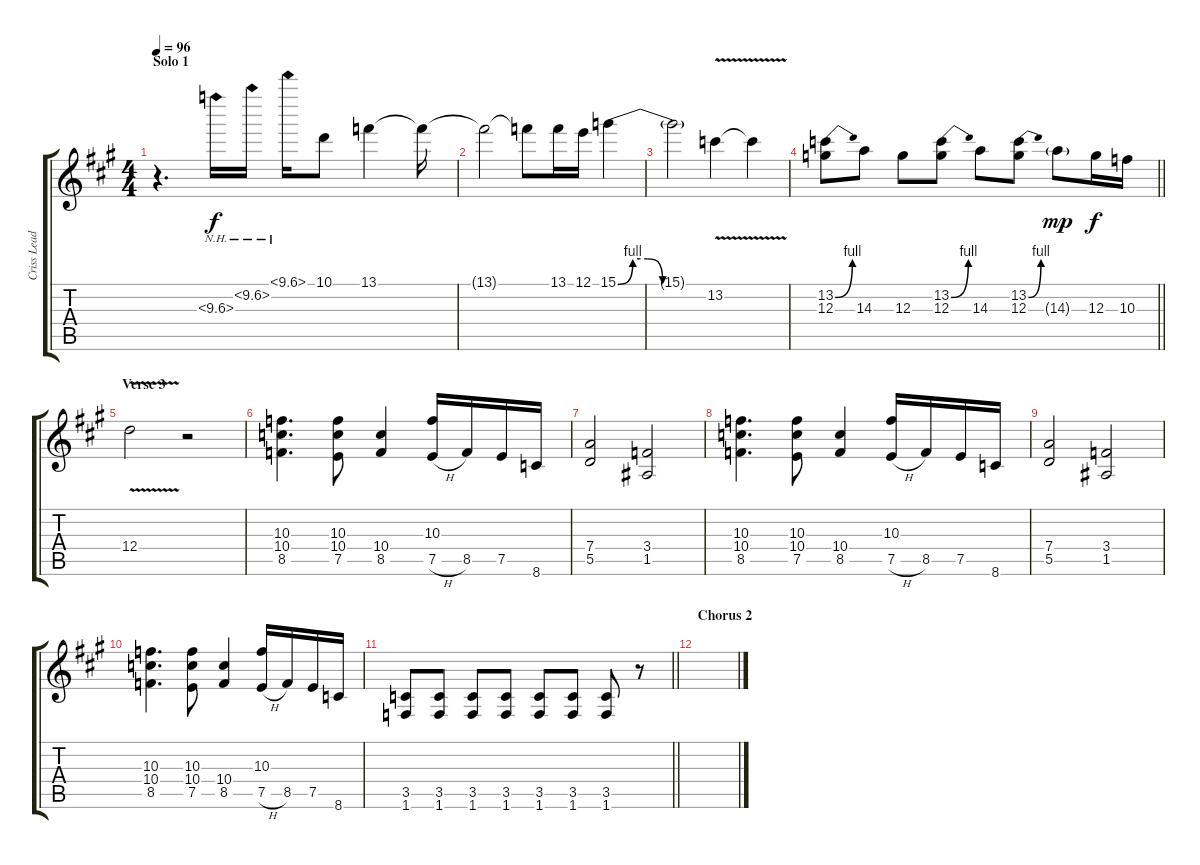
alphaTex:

\track ("Criss Lead [Electric]" "Criss Lead") {instrument distortionguitar}
\staff {score tabs}
\tuning (E4 B3 G3 D3 A2 E2) {hide}
\ts (4 4)
\section ("" "Solo 1")
\tempo 96
\clef g2
\ks a
r.4{d dy f} 10.3{nh}.16 10.2{nh}.16 10.1{nh}.16 10.1.8 13.1.4 13.1{t}.16 |
13.1{t}.2 13.1{t}.8 13.1.16 12.1.16 15.1{be (custom 0 0 10 4 20 4 30 0 60 0)}.4 |
15.1{t}.2 13.2{v}.4 13.2{t}.4 |
\barLineRight lightlight
(13.2{be (bend 0 0 60 4)} 12.3).8 14.3.8 12.3.8 (13.2{be (bend 0 0 60 4)} 12.3).8 14.3.8 (13.2{be (bend 0 0 60 4)} 12.3).8 14.3{g}.8{dy mp} 12.3.16{dy f} 10.3.16 |
\section ("" "Verse 3")
12.4{v}.2 r.2 |
(10.3 10.4 8.5).4{d} (10.3 10.4 7.5).8 (10.4 8.5).4 (10.3 7.5{h}).16 8.5.16 7.5.16 8.6.16 |
(7.4 5.5).2 (3.4 1.5).2 |
(10.3 10.4 8.5).4{d} (10.3 10.4 7.5).8 (10.4 8.5).4 (10.3 7.5{h}).16 8.5.16 7.5.16 8.6.16 |
(7.4 5.5).2 (3.4 1.5).2 |
(10.3 10.4 8.5).4{d} (10.3 10.4 7.5).8 (10.4 8.5).4 (10.3 7.5{h}).16 8.5.16 7.5.16 8.6.16 |
\barLineRight lightlight
(3.5 1.6).8 (3.5 1.6).8 (3.5 1.6).8 (3.5 1.6).8 (3.5 1.6).8 (3.5 1.6).8 (3.5 1.6).8 r.8 |
\section ("" "Chorus 2")
